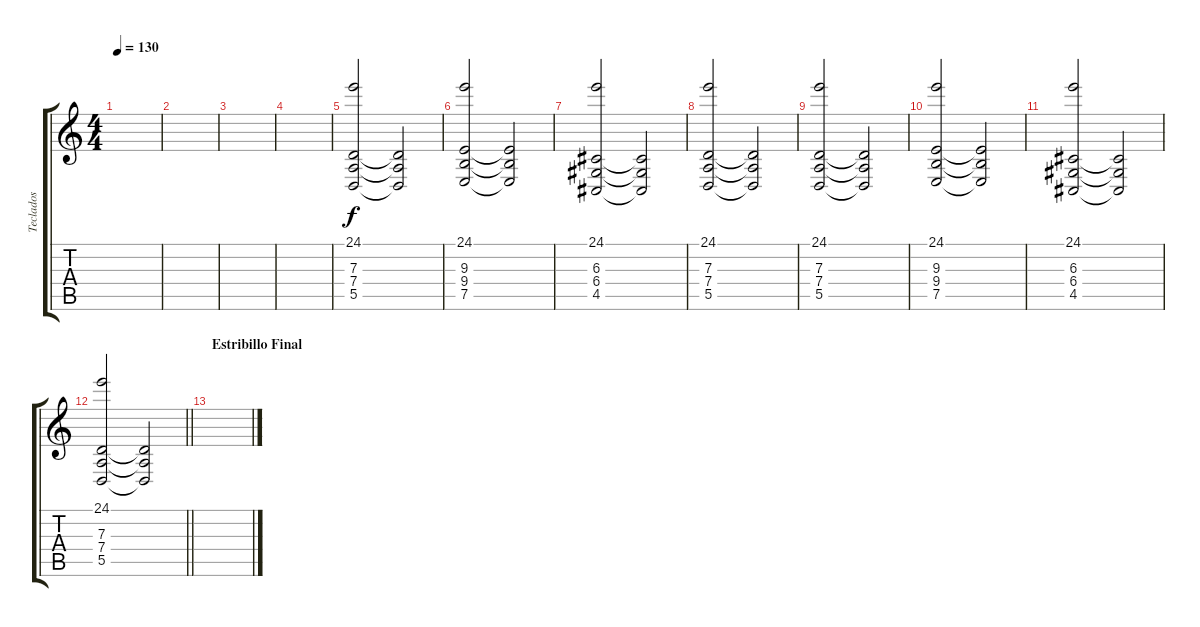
\track ("Teclados" "Teclados") {instrument stringensemble1}
\staff {score tabs}
\tuning (E4 B3 G3 D3 A2 E2) {hide}
\ts (4 4)
\tempo 130
\clef g2
\ks c
|
|
|
|
(24.1 7.3 7.4 5.5).2{volume 8} (7.3{t} 7.4{t} 5.5{t}).2 |
(24.1 9.3 9.4 7.5).2 (9.3{t} 9.4{t} 7.5{t}).2 |
(24.1 6.3 6.4 4.5).2 (6.3{t} 6.4{t} 4.5{t}).2 |
(24.1 7.3 7.4 5.5).2 (7.3{t} 7.4{t} 5.5{t}).2 |
(24.1 7.3 7.4 5.5).2 (7.3{t} 7.4{t} 5.5{t}).2 |
(24.1 9.3 9.4 7.5).2 (9.3{t} 9.4{t} 7.5{t}).2 |
(24.1 6.3 6.4 4.5).2 (6.3{t} 6.4{t} 4.5{t}).2 |
\barLineRight lightlight
(24.1 7.3 7.4 5.5).2 (7.3{t} 7.4{t} 5.5{t}).2 |
\section ("" "Estribillo Final")
